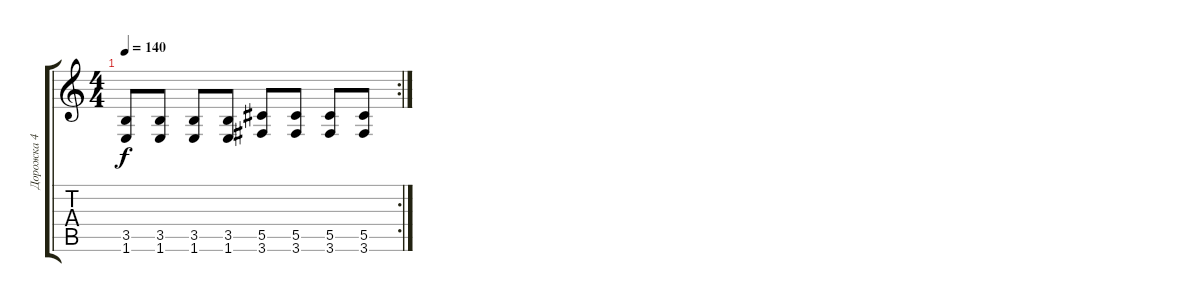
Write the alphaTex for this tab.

\track ("Дорожка 4" "Дорожка 4") {instrument overdrivenguitar}
\staff {score tabs}
\tuning (Eb4 Bb3 Gb3 Db3 Ab2 Eb2) {hide}
\rc 2
\ts (4 4)
\tempo 140
\clef g2
\ks c
(3.5 1.6).8{dy f} (3.5 1.6).8 (3.5 1.6).8 (3.5 1.6).8 (5.5 3.6).8 (5.5 3.6).8 (5.5 3.6).8 (5.5 3.6).8
